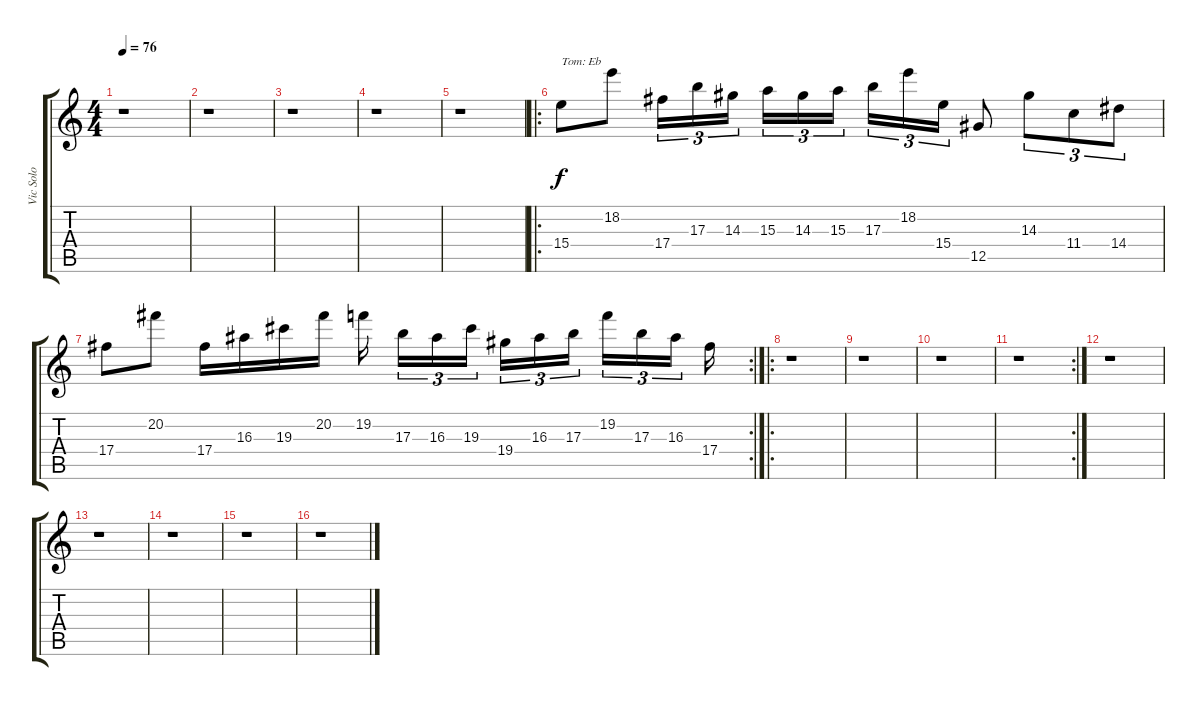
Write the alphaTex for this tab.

\track ("Vic Solo" "Vic Solo") {instrument distortionguitar}
\staff {score tabs}
\tuning (Eb4 Bb3 Gb3 Db3 Ab2 Eb2) {hide}
\ts (4 4)
\tempo 76
\clef g2
\ks c
r.1{dy f instrument distortionguitar} |
r.1 |
r.1 |
r.1 |
r.1 |
\ro
15.4.8{txt "Tom: Eb"} 18.2.8 17.4.16{tu (3 2)} 17.3.16{tu (3 2)} 14.3.16{tu (3 2)} 15.3.16{tu (3 2)} 14.3.16{tu (3 2)} 15.3.16{tu (3 2)} 17.3.16{tu (3 2)} 18.2.16{tu (3 2)} 15.4.16{tu (3 2)} 12.5.8 14.3.8{tu (3 2)} 11.4.8{tu (3 2)} 14.4.8{tu (3 2)} |
\rc 2
17.4.8 20.2.8 17.4.16 16.3.16 19.3.16 20.2.16 19.2.16 17.3.16{tu (3 2)} 16.3.16{tu (3 2)} 19.3.16{tu (3 2)} 19.4.16{tu (3 2)} 16.3.16{tu (3 2)} 17.3.16{tu (3 2)} 19.2.16{tu (3 2)} 17.3.16{tu (3 2)} 16.3.16{tu (3 2)} 17.4.16 |
\ro
r.1 |
r.1 |
r.1 |
\rc 2
r.1 |
r.1 |
r.1 |
r.1 |
r.1 |
r.1
